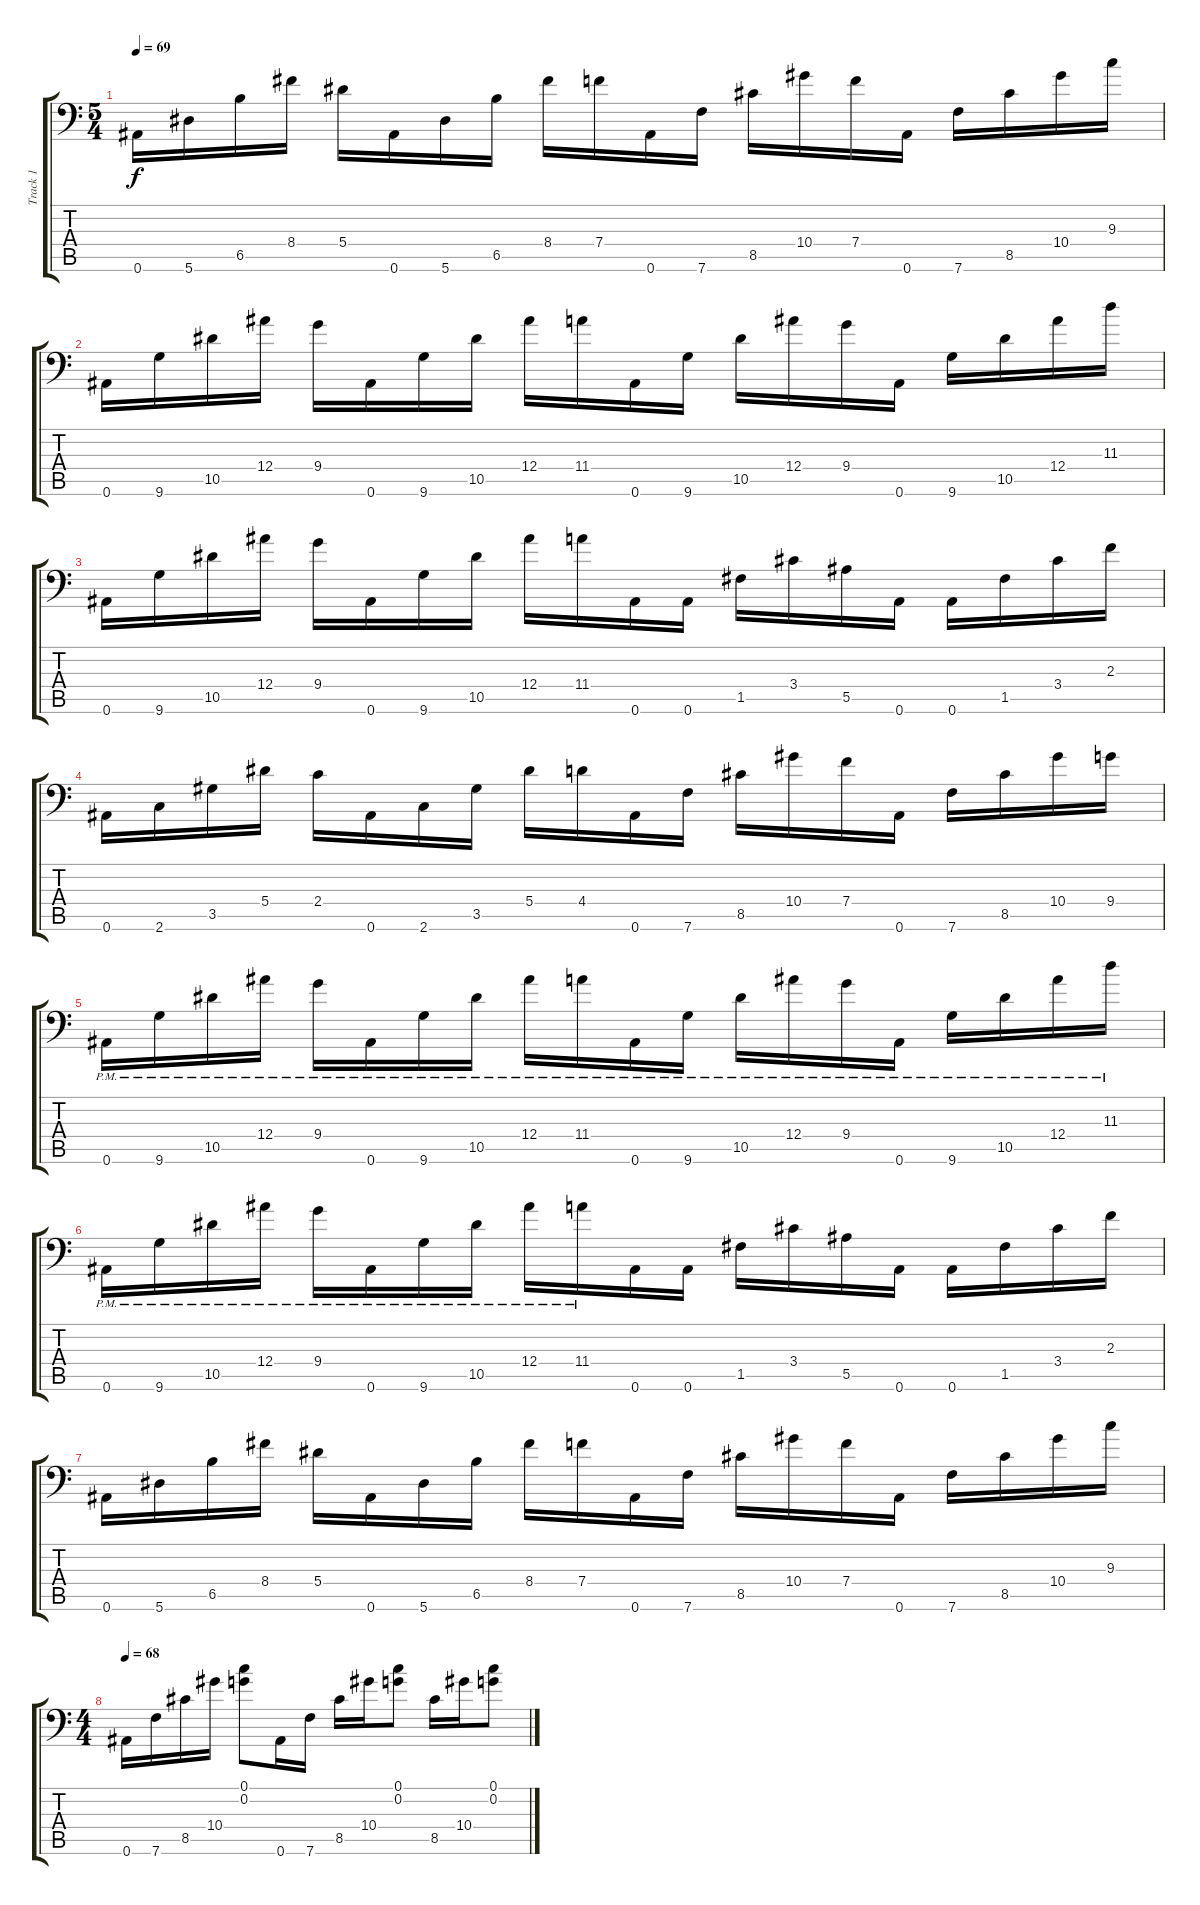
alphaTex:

\track ("Track 1" "Track 1") {instrument electricguitarjazz}
\staff {score tabs}
\tuning (C4 G3 Eb3 Bb2 F2 Bb1) {hide}
\ts (5 4)
\tempo 69
\clef f4
\ks c
0.6.16{dy f} 5.6.16 6.5.16 8.4.16 5.4.16 0.6.16 5.6.16 6.5.16 8.4.16 7.4.16 0.6.16 7.6.16 8.5.16 10.4.16 7.4.16 0.6.16 7.6.16 8.5.16 10.4.16 9.3.16 |
0.6.16 9.6.16 10.5.16 12.4.16 9.4.16 0.6.16 9.6.16 10.5.16 12.4.16 11.4.16 0.6.16 9.6.16 10.5.16 12.4.16 9.4.16 0.6.16 9.6.16 10.5.16 12.4.16 11.3.16 |
0.6.16 9.6.16 10.5.16 12.4.16 9.4.16 0.6.16 9.6.16 10.5.16 12.4.16 11.4.16 0.6.16 0.6.16 1.5.16 3.4.16 5.5.16 0.6.16 0.6.16 1.5.16 3.4.16 2.3.16 |
0.6.16 2.6.16 3.5.16 5.4.16 2.4.16 0.6.16 2.6.16 3.5.16 5.4.16 4.4.16 0.6.16 7.6.16 8.5.16 10.4.16 7.4.16 0.6.16 7.6.16 8.5.16 10.4.16 9.4.16 |
0.6{pm}.16 9.6{pm}.16 10.5{pm}.16 12.4{pm}.16 9.4{pm}.16 0.6{pm}.16 9.6{pm}.16 10.5{pm}.16 12.4{pm}.16 11.4{pm}.16 0.6{pm}.16 9.6{pm}.16 10.5{pm}.16 12.4{pm}.16 9.4{pm}.16 0.6{pm}.16 9.6{pm}.16 10.5{pm}.16 12.4{pm}.16 11.3{pm}.16 |
0.6{pm}.16 9.6{pm}.16 10.5{pm}.16 12.4{pm}.16 9.4{pm}.16 0.6{pm}.16 9.6{pm}.16 10.5{pm}.16 12.4{pm}.16 11.4{pm}.16 0.6.16 0.6.16 1.5.16 3.4.16 5.5.16 0.6.16 0.6.16 1.5.16 3.4.16 2.3.16 |
0.6.16 5.6.16 6.5.16 8.4.16 5.4.16 0.6.16 5.6.16 6.5.16 8.4.16 7.4.16 0.6.16 7.6.16 8.5.16 10.4.16 7.4.16 0.6.16 7.6.16 8.5.16 10.4.16 9.3.16 |
\ts (4 4)
\tempo 68
0.6.16 7.6.16 8.5.16 10.4.16 (0.1 0.2).8 0.6.16 7.6.16 8.5.16 10.4.16 (0.1 0.2).8 8.5.16 10.4.16 (0.1 0.2).8
